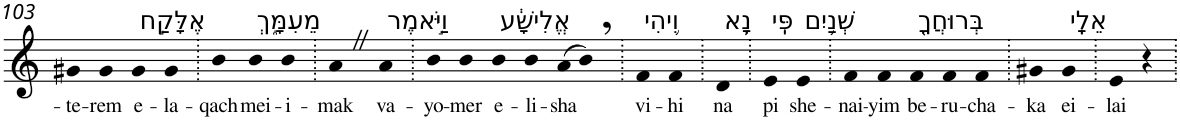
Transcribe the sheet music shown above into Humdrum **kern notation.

**kern	**text
*part1	*part1
*staff1	*staff1
*I"Piano	*
*I'Pno	*
!!LO:PB:g=z
*clefG2	*
*k[]	*
=103	=103
!	!LO:LY:b
4g#X	-te-
!	!LO:LY:b
4g#	-rem
!LO:TX:a:t=אֶלָּקַ֣ח	!
!	!LO:LY:b
4g#	e-
!	!LO:LY:b
4g#	-la-
=104.	=104.
!	!LO:LY:b
4b	-qach
!LO:TX:a:t=מֵעִמָּ֑ךְ	!
!	!LO:LY:b
4b	mei-
!	!LO:LY:b
4b	-i-
=105.	=105.
!	!LO:LY:b
4aZ	-mak
!LO:TX:a:t=וַיֹּ֣אמֶר	!
!	!LO:LY:b
4a	va-
=106.	=106.
!	!LO:LY:b
4b	-yo-
!	!LO:LY:b
4b	-mer
!LO:TX:a:t=אֱלִישָׁ֔ע	!
!	!LO:LY:b
4b	e-
!	!LO:LY:b
4b	-li-
!	!LO:LY:b
(>8a	-sha
8b,)	.
=107.	=107.
!LO:TX:a:t=וִ֥יהִי	!
!	!LO:LY:b
4f	vi-
!	!LO:LY:b
4f	-hi
=108.	=108.
!LO:TX:a:t=נָ֛א	!
!	!LO:LY:b
4d	na
=109.	=109.
!LO:TX:a:t=פִּֽי	!
!	!LO:LY:b
4e	pi
!LO:TX:a:t=שְׁנַ֥יִם	!
!	!LO:LY:b
4e	she-
=110.	=110.
!	!LO:LY:b
4f	-nai-
!	!LO:LY:b
4f	-yim
!LO:TX:a:t=בְּרוּחֲךָ֖	!
!	!LO:LY:b
4f	be-
!	!LO:LY:b
4f	-ru-
!	!LO:LY:b
4f	-cha-
=111.	=111.
!	!LO:LY:b
4g#X	-ka
!LO:TX:a:t=אֵלָֽי	!
!	!LO:LY:b
4g#	ei-
=112.	=112.
!	!LO:LY:b
4e	-lai
4r	.
=.	=.
*-	*-
